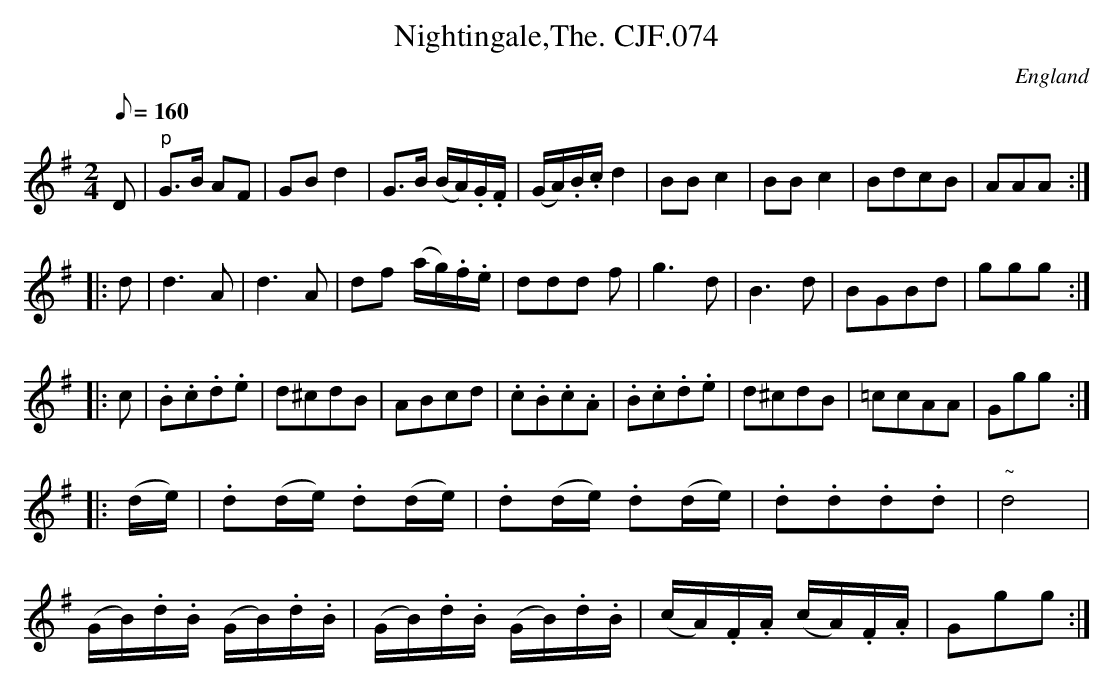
X:1
T:Nightingale,The. CJF.074
M:2/4
L:1/8
Q:160
O:England
K:G
D|"p"G>B AF|GBd2|G>B (B/A/).G/.F/|(G/A/).B/.c/d2|\
BBc2|BBc2|BdcB|AAA:|:!d|d3A|d3A|df (a/g/).f/.e/|
ddd f|g3d|B3d|BGBd|ggg:|:!c|.B.c.d.e|d^cdB|\
ABcd|.c.B.c.A|.B.c.d.e|d^cdB|=ccAA|Ggg:|:!
(d/e/)|.d(d/e/) .d(d/e/)|.d(d/e/) .d(d/e/)|.d.d.d.d|\
"~"d4|!(G/B/).d/.B/ (G/B/).d/.B/|(G/B/).d/.B/ \
(G/B/).d/.B/|(c/A/).F/.A/ (c/A/).F/.A/|Ggg:|]
